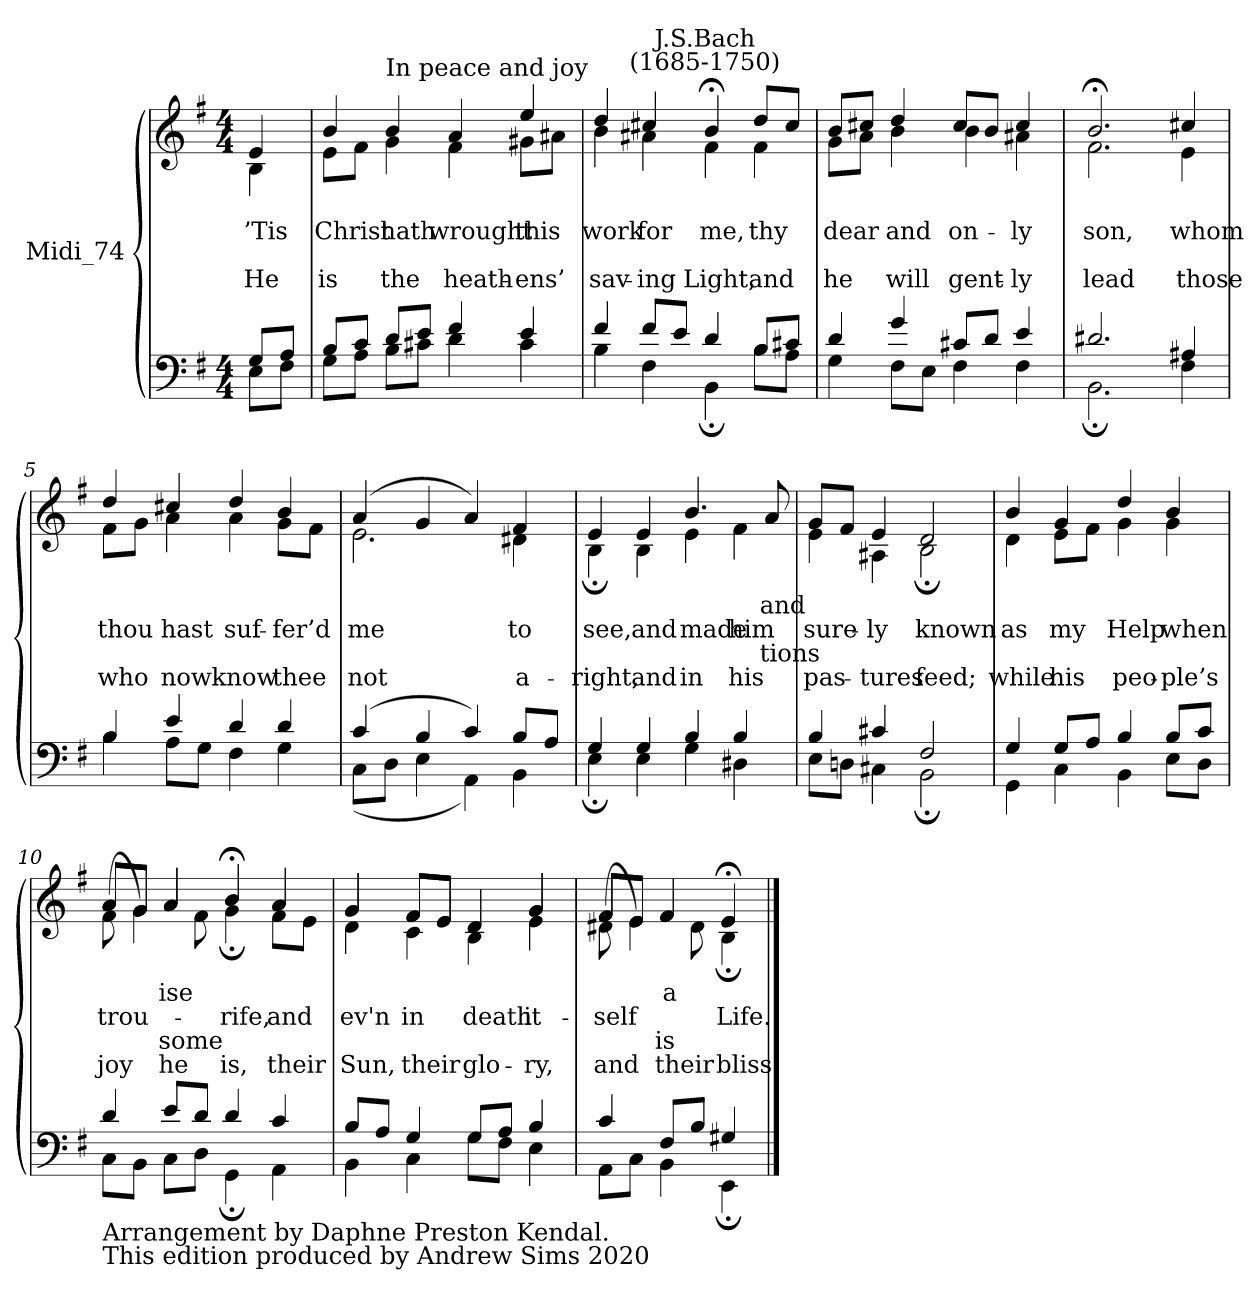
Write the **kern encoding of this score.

**kern	**kern	**text	**text	**text	**text
*part2	*part1	*part1	*part1	*part1	*part1
*staff2	*staff1	*staff1	*staff1	*staff1	*staff1
*I"Midi_74	*I"Midi_74	*	*	*	*
*clefF4	*clefG2	*	*	*	*
*k[f#]	*k[f#]	*	*	*	*
*G:	*G:	*	*	*	*
*M4/4	*M4/4	*	*	*	*
=	=	=	=	=	=
*^	*	*	*	*	*
!	!	!LO:TX:a:cj:t=Translated by\nCatherine Winkworth\n(1827-1878)	!	!	!	!
!	!	!	!LO:LY:b	!	!LO:LY:b	!
*	*	*^	*	*	*	*
!	!	!	!	!	!LO:LY:b	!	!LO:LY:b
8G/L	8E\L	4e/	4B\	.	’Tis	.	He
8A/J	8F#\J	.	.	.	.	.	.
=1	=1	=1	=1	=1	=1	=1	=1
!	!	!	!	!LO:LY:b	!	!LO:LY:b	!
!	!	!	!	!	!LO:LY:b	!	!LO:LY:b
8B/L	8G\L	4b/	8e\L	.	Christ	.	is
8c/J	8A\J	.	8f#\J	.	.	.	.
!	!	!LO:TX:a:t=In peace and joy	!	!	!	!	!
!	!	!	!	!LO:LY:b	!	!LO:LY:b	!
!	!	!	!	!	!LO:LY:b	!	!LO:LY:b
8dL	8B\L	4b/	4g\	.	hath	.	the
8eJ	8c#X\J	.	.	.	.	.	.
!	!	!	!	!LO:LY:b	!	!LO:LY:b	!
!	!	!	!	!	!LO:LY:b	!	!LO:LY:b
4f#/	4d\	4a/	4f#\	.	wrought	.	heath-
!	!	!	!	!LO:LY:b	!	!LO:LY:b	!
!	!	!	!	!	!LO:LY:b	!	!LO:LY:b
4e/	4c#\	4ee/	8g#X\L	.	-this	.	ens’
.	.	.	8a#X\J	.	.	.	.
=2	=2	=2	=2	=2	=2	=2	=2
!	!	!	!	!LO:LY:b	!	!LO:LY:b	!
!	!	!	!	!	!LO:LY:b	!	!LO:LY:b
4f#/	4B\	4dd/	4b\	.	work	.	sav-
!	!	!	!	!LO:LY:b	!	!LO:LY:b	!
!	!	!	!	!	!LO:LY:b	!	!LO:LY:b
8f#L	4F#\	4cc#X/	4a#X\	.	-for	.	ing
8eJ	.	.	.	.	.	.	.
!	!	!LO:TX:a:cj:t=J.S.Bach\n(1685-1750)	!	!	!	!	!
!	!	!	!	!LO:LY:b	!	!LO:LY:b	!
!	!	!	!	!	!LO:LY:b	!	!LO:LY:b
4d/	4BB;\	4b;</	4f#\	.	me,	.	Light,
!	!	!	!	!LO:LY:b	!	!LO:LY:b	!
!	!	!	!	!	!LO:LY:b	!	!LO:LY:b
8B/L	8B\L	8dd/L	4f#\	.	thy	.	and
8c#X/J	8A\J	8cc#/J	.	.	.	.	.
!!LO:LB:g=z	!!
=3	=3	=3	=3	=3	=3	=3	=3
!	!	!	!	!LO:LY:b	!	!LO:LY:b	!
!	!	!	!	!	!LO:LY:b	!	!LO:LY:b
4d/	4G\	8b/L	8g\L	.	dear	.	he
.	.	8cc#X/J	8a\J	.	.	.	.
!	!	!	!	!LO:LY:b	!	!LO:LY:b	!
!	!	!	!	!	!LO:LY:b	!	!LO:LY:b
4g/	8F#\L	4dd/	4b\	.	and	.	will
.	8E\J	.	.	.	.	.	.
!	!	!	!	!LO:LY:b	!	!LO:LY:b	!
!	!	!	!	!	!LO:LY:b	!	!LO:LY:b
8c#X/L	4F#\	8cc#/L	4b\	.	on-	.	-gent-
8d/J	.	8b/J	.	.	.	.	.
!	!	!	!	!LO:LY:b	!	!LO:LY:b	!
!	!	!	!	!	!LO:LY:b	!	!LO:LY:b
4e/	4F#\	4cc#/	4a#X\	.	-ly	.	ly
=4	=4	=4	=4	=4	=4	=4	=4
!	!	!	!	!LO:LY:b	!	!LO:LY:b	!
!	!	!	!	!	!LO:LY:b	!	!LO:LY:b
2.d#X/	2.BB;\	2.b;</	2.f#\	.	son,	.	lead
!	!	!	!	!LO:LY:b	!	!LO:LY:b	!
!	!	!	!	!	!LO:LY:b	!	!LO:LY:b
4A#X/	4F#\	4cc#X/	4e\	.	whom	.	those
=5	=5	=5	=5	=5	=5	=5	=5
!	!	!	!	!LO:LY:b	!	!LO:LY:b	!
!	!	!	!	!	!LO:LY:b	!	!LO:LY:b
4B/	4B\	4dd/	8f#\L	.	thou	.	who
.	.	.	8g\J	.	.	.	.
!	!	!	!	!LO:LY:b	!	!LO:LY:b	!
!	!	!	!	!	!LO:LY:b	!	!LO:LY:b
4e/	8A\L	4cc#X/	4a\	.	hast	.	now
.	8G\J	.	.	.	.	.	.
!	!	!	!	!LO:LY:b	!	!LO:LY:b	!
!	!	!	!	!	!LO:LY:b	!	!LO:LY:b
4d/	4F#\	4dd/	4a\	.	suf-	.	-know
!	!	!	!	!LO:LY:b	!	!LO:LY:b	!
!	!	!	!	!	!LO:LY:b	!	!LO:LY:b
4d/	4G\	4b/	8g\L	.	fer’d	.	thee
.	.	.	8f#\J	.	.	.	.
=6	=6	=6	=6	=6	=6	=6	=6
!	!	!	!	!LO:LY:b	!	!LO:LY:b	!
!	!	!	!	!	!LO:LY:b	!	!LO:LY:b
(>4c/	(<8C\L	(>4a/	2.e\	.	me	.	not
.	8D\J	.	.	.	.	.	.
4B/	4E\	4g/	.	.	.	.	.
4c/)	4AA\)	4a/)	.	.	.	.	.
!	!	!	!	!LO:LY:b	!	!LO:LY:b	!
!	!	!	!	!	!LO:LY:b	!	!LO:LY:b
8B/L	4BB\	4f#/	4d#X\	.	to	.	a-
8A/J	.	.	.	.	.	.	.
!!LO:LB:g=z	!!
=7	=7	=7	=7	=7	=7	=7	=7
!	!	!	!	!LO:LY:b	!	!LO:LY:b	!
!	!	!	!	!	!LO:LY:b	!	!LO:LY:b
4G/	4E;\	4e/	4B;<\	.	see,	.	right,
!	!	!	!	!LO:LY:b	!	!LO:LY:b	!
!	!	!	!	!	!LO:LY:b	!	!LO:LY:b
4G/	4E\	4e/	4B\	.	and	.	and
!	!	!	!	!LO:LY:b	!	!LO:LY:b	!
!	!	!	!	!	!LO:LY:b	!	!LO:LY:b
4B/	4G\	4.b/	4e\	.	made	.	in
!	!	!	!	!	!LO:LY:b	!	!LO:LY:b
4B/	4D#X\	.	4f#\	.	him	.	his
!	!	!	!	!LO:LY:b	!	!LO:LY:b	!
.	.	8a/	.	-and	.	tions	.
=8	=8	=8	=8	=8	=8	=8	=8
!	!	!	!	!LO:LY:b	!	!LO:LY:b	!
!	!	!	!	!	!LO:LY:b	!	!LO:LY:b
4B/	8E\L	8g/L	4e\	.	sure-	.	-pas-
.	8Dn\J	8f#/J	.	.	.	.	.
!	!	!	!	!LO:LY:b	!	!LO:LY:b	!
!	!	!	!	!	!LO:LY:b	!	!LO:LY:b
4c#X/	4C#X\	4e/	4A#X\	.	-ly	.	tures
!	!	!	!	!LO:LY:b	!	!LO:LY:b	!
!	!	!	!	!	!LO:LY:b	!	!LO:LY:b
2F#/	2BB;\	2d/	2B;<\	.	known	.	feed;
=9	=9	=9	=9	=9	=9	=9	=9
!	!	!	!	!LO:LY:b	!	!LO:LY:b	!
!	!	!	!	!	!LO:LY:b	!	!LO:LY:b
4G/	4GG\	4b/	4d\	.	as	.	while
!	!	!	!	!LO:LY:b	!	!LO:LY:b	!
!	!	!	!	!	!LO:LY:b	!	!LO:LY:b
8G/L	4C\	4g/	8e\L	.	my	.	his
8A/J	.	.	8f#\J	.	.	.	.
!	!	!	!	!LO:LY:b	!	!LO:LY:b	!
!	!	!	!	!	!LO:LY:b	!	!LO:LY:b
4B/	4BB\	4dd/	4g\	.	Help	.	peo-
!	!	!	!	!LO:LY:b	!	!LO:LY:b	!
!	!	!	!	!	!LO:LY:b	!	!LO:LY:b
8B/L	8E\L	4b/	4g\	.	-when	.	ple’s
8c/J	8D\J	.	.	.	.	.	.
!!LO:LB:g=z
=10	=10	=10	=10	=10	=10	=10	=10
!LO:TX:b:t=Arrangement by Daphne Preston Kendal.\nThis edition produced by Andrew Sims 2020	!	!	!	!	!	!	!
!	!	!	!	!LO:LY:b	!	!LO:LY:b	!
*	*	*	*^	*	*	*	*
!	!	!	!	!	!	!LO:LY:b	!	!LO:LY:b
4d/	8C\L	8a/L	8a/L	(<8f#\	.	trou-	.	-joy
.	8BB\J	8g/J	8g/J	4g\)	.	.	.	.
!	!	!	!	!	!	!LO:LY:b	!	!LO:LY:b
!	!	!	!	!	!LO:LY:b	!	!LO:LY:b	!
8e/L	8C\L	4a/	4a/	.	-ise	.	some	he
8d/J	8D\J	.	.	8f#\	.	.	.	.
!	!	!	!	!	!LO:LY:b	!	!LO:LY:b	!
!	!	!	!	!	!	!LO:LY:b	!	!LO:LY:b
4d/	4GG;\	4b;</	4b;</	4g\	.	rife,	.	is,
!	!	!	!	!	!LO:LY:b	!	!LO:LY:b	!
!	!	!	!	!	!	!LO:LY:b	!	!LO:LY:b
4c/	4AA\	4a/	4a/	8f#\L	.	and	.	their
.	.	.	.	8e\J	.	.	.	.
=11	=11	=11	=11	=11	=11	=11	=11	=11
!	!	!	!	!	!LO:LY:b	!	!LO:LY:b	!
!	!	!	!	!	!	!LO:LY:b	!	!LO:LY:b
8B/L	4BB\	4g/	4g/	4d\	.	ev'n	.	Sun,
8A/J	.	.	.	.	.	.	.	.
!	!	!	!	!	!LO:LY:b	!	!LO:LY:b	!
!	!	!	!	!	!	!LO:LY:b	!	!LO:LY:b
4G/	4C\	8f#/L	8f#/L	4c\	.	in	.	their
.	.	8e/J	8e/J	.	.	.	.	.
!	!	!	!	!	!LO:LY:b	!	!LO:LY:b	!
!	!	!	!	!	!	!LO:LY:b	!	!LO:LY:b
8G/L	8G\L	4d/	4d/	4B\	.	death	.	glo-
8A/J	8F#\J	.	.	.	.	.	.	.
!	!	!	!	!	!LO:LY:b	!	!LO:LY:b	!
!	!	!	!	!	!	!LO:LY:b	!	!LO:LY:b
4B/	4E\	4g/	4g/	4e\	.	-it-	.	-ry,
=12	=12	=12	=12	=12	=12	=12	=12	=12
!	!	!	!	!	!LO:LY:b	!	!LO:LY:b	!
!	!	!	!	!	!	!LO:LY:b	!	!LO:LY:b
4c/	8AA\L	8f#/L	8f#/L	(<8d#X\	.	self	.	and
.	8C\J	8e/J	8e/J	4e\)	.	.	.	.
!	!	!	!	!	!	!LO:LY:b	!	!LO:LY:b
!	!	!	!	!	!LO:LY:b	!	!LO:LY:b	!
8F#/L	4BB\	4f#/	4f#/	.	a	.	is	their
8B/J	.	.	.	8d#\	.	.	.	.
!	!	!	!	!	!LO:LY:b	!	!LO:LY:b	!
!	!	!	!	!	!	!LO:LY:b	!	!LO:LY:b
4G#X/	4EE;\	4e;</	4e;</	4B\	.	Life.	.	bliss.
*v	*v	*	*	*	*	*	*	*
*	*v	*v	*v	*	*	*	*
==	==	==	==	==	==
*-	*-	*-	*-	*-	*-
